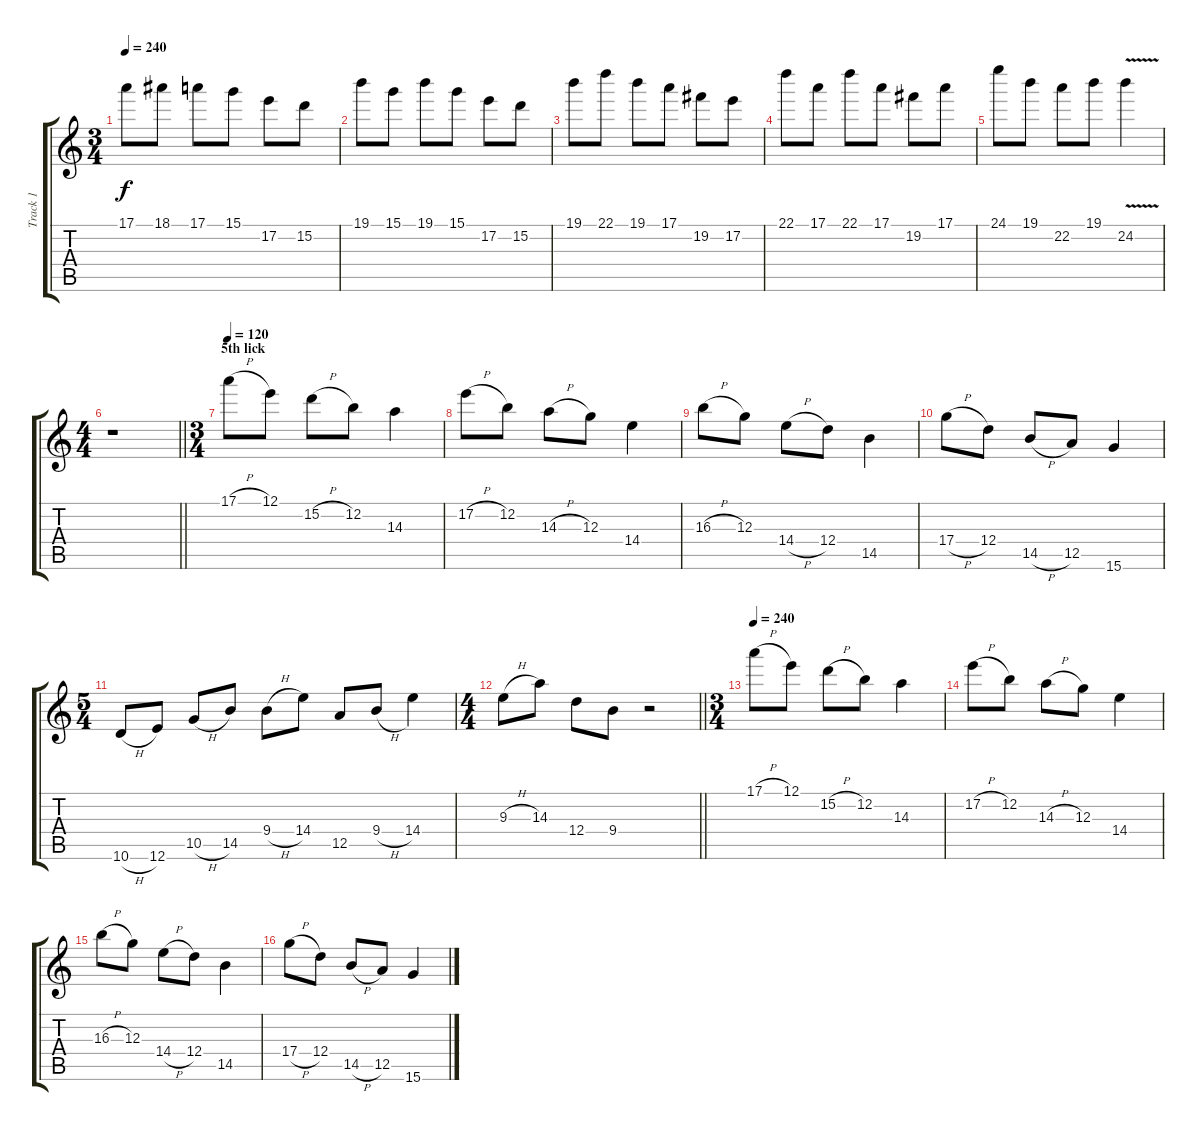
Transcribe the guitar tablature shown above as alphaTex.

\track ("Track 1" "Track 1") {instrument overdrivenguitar}
\staff {score tabs}
\tuning (E4 B3 G3 D3 A2 E2) {hide}
\ts (3 4)
\tempo 240
\clef g2
\ks c
17.1.8{dy f} 18.1.8 17.1.8 15.1.8 17.2.8 15.2.8 |
19.1.8 15.1.8 19.1.8 15.1.8 17.2.8 15.2.8 |
19.1.8 22.1.8 19.1.8 17.1.8 19.2.8 17.2.8 |
22.1.8 17.1.8 22.1.8 17.1.8 19.2.8 17.1.8 |
24.1.8 19.1.8 22.2.8 19.1.8 24.2{v}.4 |
\ts (4 4)
\barLineRight lightlight
r.1 |
\ts (3 4)
\section ("" "5th lick")
\tempo 120
17.1{h}.8 12.1.8 15.2{h}.8 12.2.8 14.3.4 |
17.2{h}.8 12.2.8 14.3{h}.8 12.3.8 14.4.4 |
16.3{h}.8 12.3.8 14.4{h}.8 12.4.8 14.5.4 |
17.4{h}.8 12.4.8 14.5{h}.8 12.5.8 15.6.4 |
\ts (5 4)
10.6{h}.8 12.6.8 10.5{h}.8 14.5.8 9.4{h}.8 14.4.8 12.5.8 9.4{h}.8 14.4.4 |
\ts (4 4)
\barLineRight lightlight
9.3{h}.8 14.3.8 12.4.8 9.4.8 r.2 |
\ts (3 4)
\tempo 240
17.1{h}.8 12.1.8 15.2{h}.8 12.2.8 14.3.4 |
17.2{h}.8 12.2.8 14.3{h}.8 12.3.8 14.4.4 |
16.3{h}.8 12.3.8 14.4{h}.8 12.4.8 14.5.4 |
17.4{h}.8 12.4.8 14.5{h}.8 12.5.8 15.6.4
